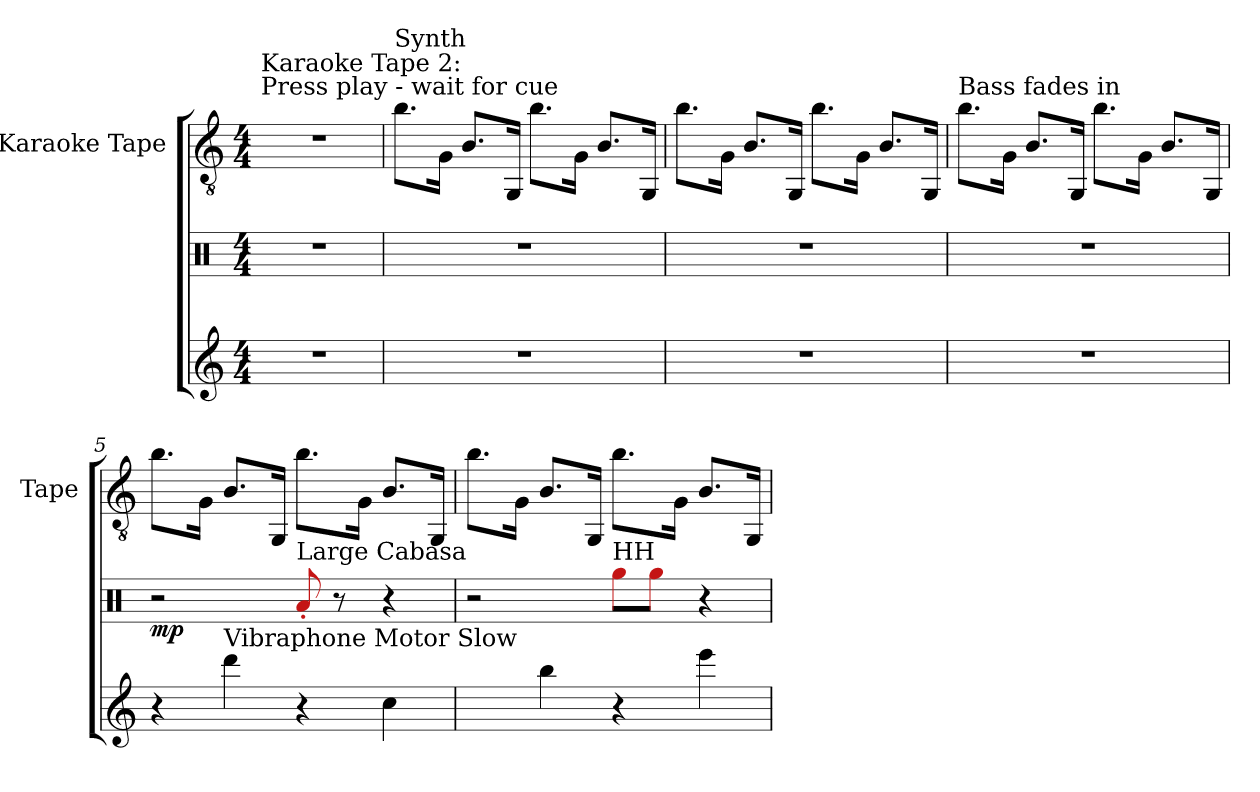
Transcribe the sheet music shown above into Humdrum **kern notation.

**kern	**kern	**dynam	**kern
*part2	*part2	*part2	*part1
*staff3	*staff2	*staff2/3	*staff1
*	*	*	*I"Karaoke Tape
*	*	*	*I'Tape
*clefG2	*clefX	*	*clefGv2
*k[]	*k[]	*	*k[]
*M4/4	*M4/4	*	*M4/4
=1	=1	=1	=1
!	!	!	!LO:TX:a:t=Karaoke Tape 2&colon;\nPress play - wait for cue
1r	1r	.	1r
=2	=2	=2	=2
!	!	!	!LO:TX:a:t=Synth
1r	1r	.	8.b\L
.	.	.	16G\Jk
.	.	.	8.B/L
.	.	.	16GG/Jk
.	.	.	8.b\L
.	.	.	16G\Jk
.	.	.	8.B/L
.	.	.	16GG/Jk
=3	=3	=3	=3
1r	1r	.	8.b\L
.	.	.	16G\Jk
.	.	.	8.B/L
.	.	.	16GG/Jk
.	.	.	8.b\L
.	.	.	16G\Jk
.	.	.	8.B/L
.	.	.	16GG/Jk
!!LO:LB:g=z
=4	=4	=4	=4
!	!	!	!LO:TX:a:t=Bass fades in
1r	1r	.	8.b\L
.	.	.	16G\Jk
.	.	.	8.B/L
.	.	.	16GG/Jk
.	.	.	8.b\L
.	.	.	16G\Jk
.	.	.	8.B/L
.	.	.	16GG/Jk
=5	=5	=5	=5
!	!	!LO:DY:b	!
*	*^	*	*
4r	2r	4..ryy	mp	8.b\L
.	.	.	.	16G\Jk
!LO:TX:a:t=Vibraphone Motor Slow	!	!	!	!
4ddd\	.	.	.	8.B/L
.	.	2ryy	.	16GG/Jk
!	!LO:TX:a:t=Large Cabasa	!	!	!
4r	8a'/	.	.	8.b\L
.	8r	.	.	.
.	.	.	.	16G\Jk
4cc\	4r	.	.	8.B/L
.	.	16ryy	.	16GG/Jk
=6	=6	=6	=6	=6
4ff\yy	2r	4..ryy	.	8.b\L
.	.	.	.	16G\Jk
4bb\	.	.	.	8.B/L
.	.	2ryy	.	16GG/Jk
!	!LO:TX:a:t=HH	!	!	!
4r	8gg\L	.	.	8.b\L
.	8gg\J	.	.	.
.	.	.	.	16G\Jk
4eee\	4r	.	.	8.B/L
.	.	16ryy	.	16GG/Jk
*	*v	*v	*	*
=	=	=	=
*-	*-	*-	*-
